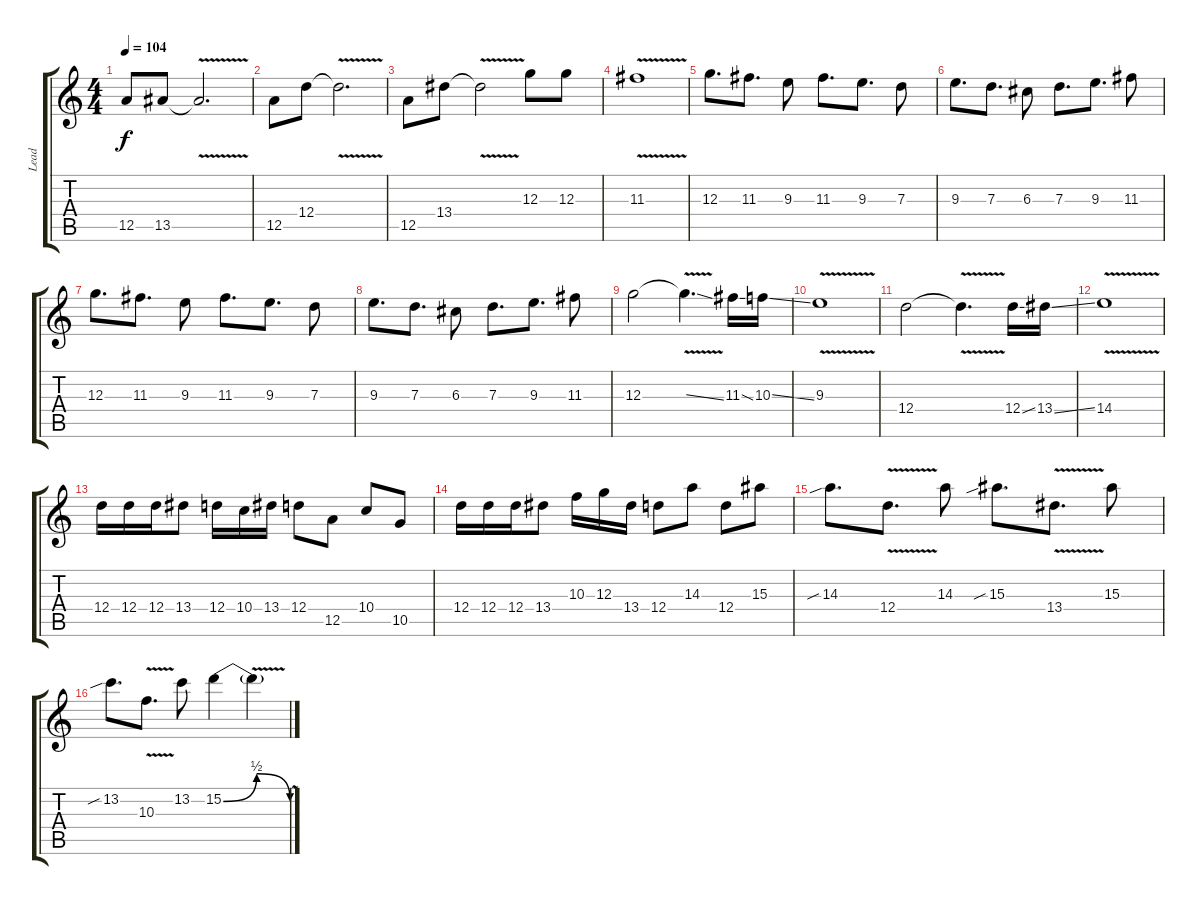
\track ("Lead" "Lead") {instrument distortionguitar}
\staff {score tabs}
\tuning (E4 B3 G3 D3 A2 E2) {hide}
\ts (4 4)
\tempo 104
\clef g2
\ks c
12.5.8{dy f} 13.5.8 13.5{v t}.2{d} |
12.5.8 12.4.8 12.4{v t}.2{d} |
12.5.8 13.4.8 13.4{v t}.2 12.3.8 12.3.8 |
11.3{v}.1 |
12.3.8{d} 11.3.8{d} 9.3.8 11.3.8{d} 9.3.8{d} 7.3.8 |
9.3.8{d} 7.3.8{d} 6.3.8 7.3.8{d} 9.3.8{d} 11.3.8 |
12.3.8{d} 11.3.8{d} 9.3.8 11.3.8{d} 9.3.8{d} 7.3.8 |
9.3.8{d} 7.3.8{d} 6.3.8 7.3.8{d} 9.3.8{d} 11.3.8 |
12.3.2 12.3{v ss t}.4{d} 11.3{ss}.16 10.3{ss}.16 |
9.3{v}.1 |
12.4.2 12.4{v t}.4{d} 12.4{ss}.16 13.4{ss}.16 |
14.4{v}.1 |
12.4.16 12.4.16 12.4.16 13.4.8 12.4.16 10.4.16 13.4.16 12.4.8 12.5.8 10.4.8 10.5.8 |
12.4.16 12.4.16 12.4.16 13.4.8 10.3.16 12.3.16 13.4.16 12.4.8 14.3.8 12.4.8 15.3.8 |
14.3{sib}.8{d} 12.4{v}.8{d} 14.3.8 15.3{sib}.8{d} 13.4{v}.8{d} 15.3.8 |
13.2{sib}.8{d} 10.3{v}.8{d} 13.2.8 15.2{be (bendrelease 0 0 4 2 55 2 60 0)}.4 15.2{v t}.4
